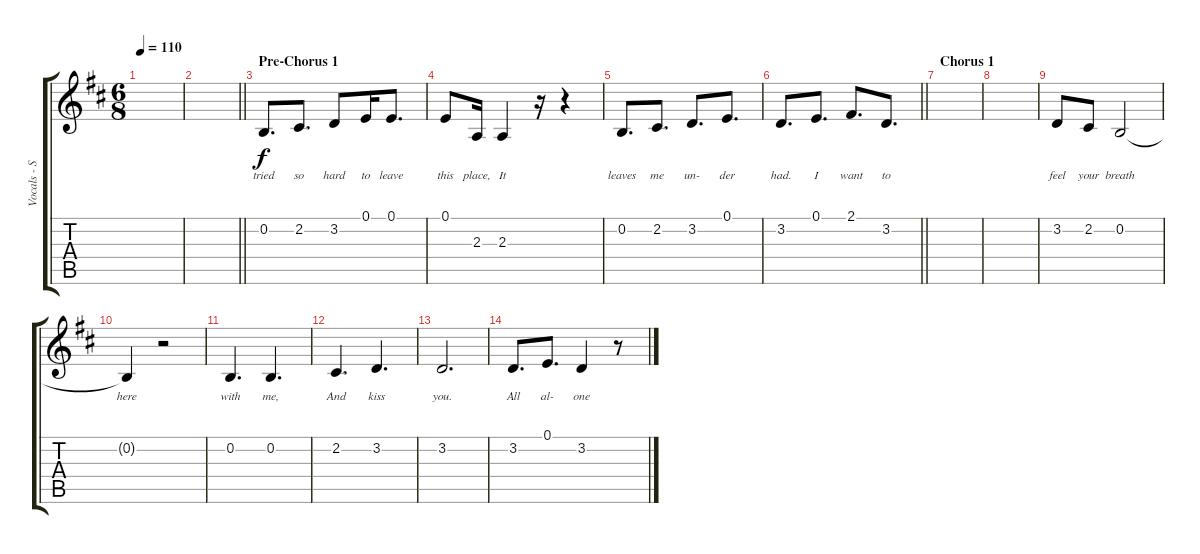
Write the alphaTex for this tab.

\track ("Vocals - Simon Neil" "Vocals - S") {instrument altosax}
\staff {score tabs}
\tuning (E4 B3 G3 D3 A2 E2) {hide}
\ts (6 8)
\tempo 110
\clef g2
\ks d
|
\barLineRight lightlight
|
\section ("" "Pre-Chorus 1")
0.2.8{d lyrics (0 "tried") lyrics (1 "") lyrics (2 "") lyrics (3 "") lyrics (4 "")} 2.2.8{d lyrics (0 "so") lyrics (1 "") lyrics (2 "") lyrics (3 "") lyrics (4 "")} 3.2.8{lyrics (0 "hard") lyrics (1 "") lyrics (2 "") lyrics (3 "") lyrics (4 "")} 0.1.16{lyrics (0 "to") lyrics (1 "") lyrics (2 "") lyrics (3 "") lyrics (4 "")} 0.1.8{d lyrics (0 "leave") lyrics (1 "") lyrics (2 "") lyrics (3 "") lyrics (4 "")} |
0.1.8{lyrics (0 "this") lyrics (1 "") lyrics (2 "") lyrics (3 "") lyrics (4 "")} 2.3.16{lyrics (0 "place,") lyrics (1 "") lyrics (2 "") lyrics (3 "") lyrics (4 "")} 2.3.4{lyrics (0 "It") lyrics (1 "") lyrics (2 "") lyrics (3 "") lyrics (4 "")} r.16 r.4 |
0.2.8{d lyrics (0 "leaves") lyrics (1 "") lyrics (2 "") lyrics (3 "") lyrics (4 "")} 2.2.8{d lyrics (0 "me") lyrics (1 "") lyrics (2 "") lyrics (3 "") lyrics (4 "")} 3.2.8{d lyrics (0 "un-") lyrics (1 "") lyrics (2 "") lyrics (3 "") lyrics (4 "")} 0.1.8{d lyrics (0 "der") lyrics (1 "") lyrics (2 "") lyrics (3 "") lyrics (4 "")} |
\barLineRight lightlight
3.2.8{d lyrics (0 "had.") lyrics (1 "") lyrics (2 "") lyrics (3 "") lyrics (4 "")} 0.1.8{d lyrics (0 "I") lyrics (1 "") lyrics (2 "") lyrics (3 "") lyrics (4 "")} 2.1.8{d lyrics (0 "want") lyrics (1 "") lyrics (2 "") lyrics (3 "") lyrics (4 "")} 3.2.8{d lyrics (0 "to") lyrics (1 "") lyrics (2 "") lyrics (3 "") lyrics (4 "")} |
\section ("" "Chorus 1")
|
|
3.2.8{lyrics (0 "feel") lyrics (1 "") lyrics (2 "") lyrics (3 "") lyrics (4 "")} 2.2.8{lyrics (0 "your") lyrics (1 "") lyrics (2 "") lyrics (3 "") lyrics (4 "")} 0.2.2{lyrics (0 "breath") lyrics (1 "") lyrics (2 "") lyrics (3 "") lyrics (4 "")} |
0.2{t}.4{lyrics (0 "here") lyrics (1 "") lyrics (2 "") lyrics (3 "") lyrics (4 "")} r.2 |
0.2.4{d lyrics (0 "with") lyrics (1 "") lyrics (2 "") lyrics (3 "") lyrics (4 "")} 0.2.4{d lyrics (0 "me,") lyrics (1 "") lyrics (2 "") lyrics (3 "") lyrics (4 "")} |
2.2.4{d lyrics (0 "And") lyrics (1 "") lyrics (2 "") lyrics (3 "") lyrics (4 "")} 3.2.4{d lyrics (0 "kiss") lyrics (1 "") lyrics (2 "") lyrics (3 "") lyrics (4 "")} |
3.2.2{d lyrics (0 "you.") lyrics (1 "") lyrics (2 "") lyrics (3 "") lyrics (4 "")} |
3.2.8{d lyrics (0 "All") lyrics (1 "") lyrics (2 "") lyrics (3 "") lyrics (4 "")} 0.1.8{d lyrics (0 "al-") lyrics (1 "") lyrics (2 "") lyrics (3 "") lyrics (4 "")} 3.2.4{lyrics (0 "one") lyrics (1 "") lyrics (2 "") lyrics (3 "") lyrics (4 "")} r.8
